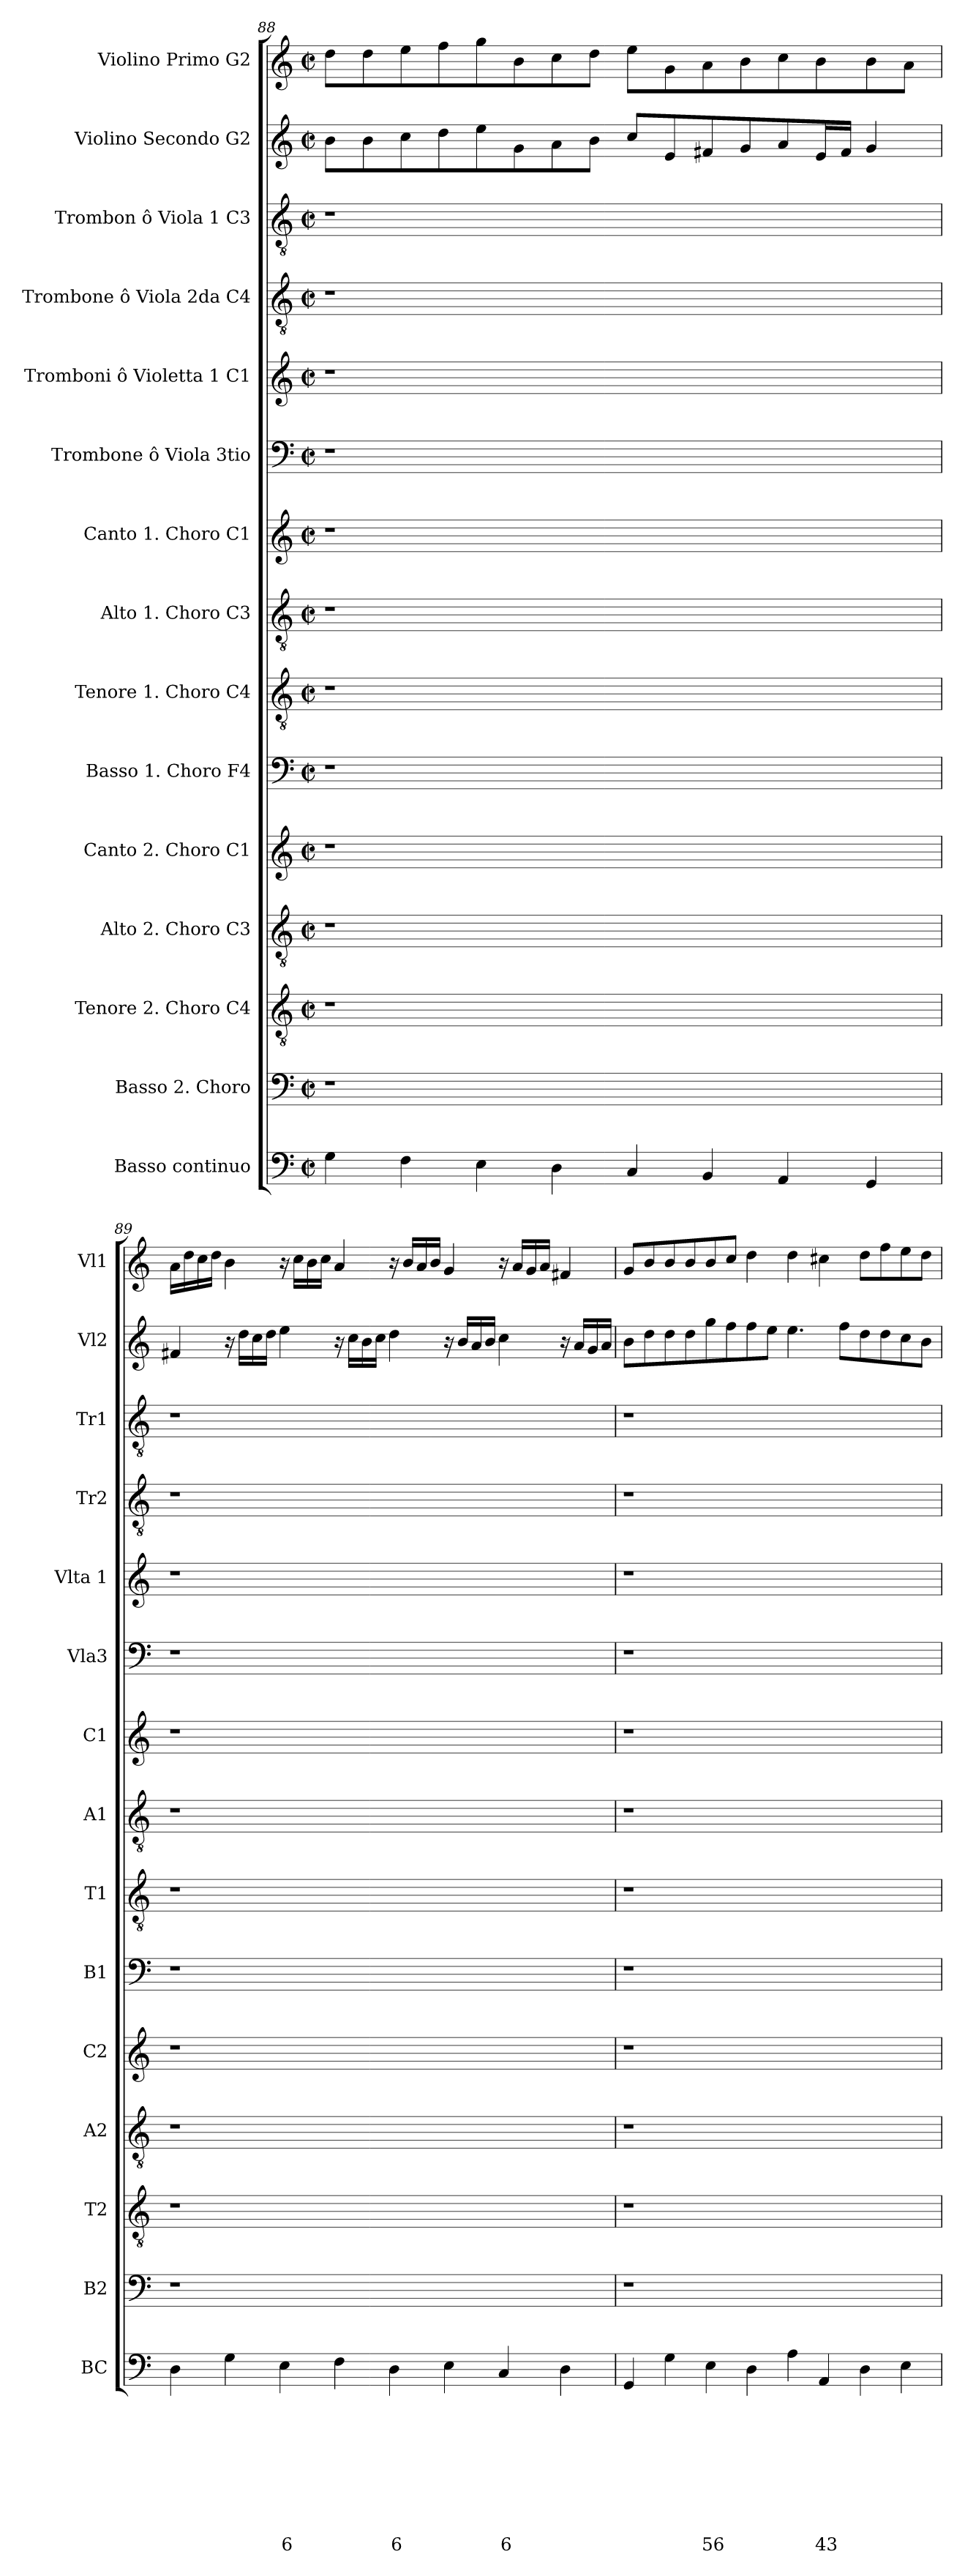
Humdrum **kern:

**kern	**text	**text	**text	**text	**text	**text	**text	**text	**text	**kern	**kern	**kern	**kern	**kern	**kern	**kern	**kern	**kern	**kern	**kern	**kern	**kern	**kern
*part15	*part15	*part15	*part15	*part15	*part15	*part15	*part15	*part15	*part15	*part14	*part13	*part12	*part11	*part10	*part9	*part8	*part7	*part6	*part5	*part4	*part3	*part2	*part1
*staff15	*staff15	*staff15	*staff15	*staff15	*staff15	*staff15	*staff15	*staff15	*staff15	*staff14	*staff13	*staff12	*staff11	*staff10	*staff9	*staff8	*staff7	*staff6	*staff5	*staff4	*staff3	*staff2	*staff1
*I"Basso continuo	*	*	*	*	*	*	*	*	*	*I"Basso 2. Choro	*I"Tenore 2. Choro C4	*I"Alto 2. Choro C3	*I"Canto 2. Choro  C1	*I"Basso 1. Choro F4	*I"Tenore 1. Choro C4	*I"Alto 1. Choro C3	*I"Canto 1. Choro  C1	*I"Trombone ô Viola 3tio	*I"Tromboni ô Violetta 1 C1	*I"Trombone ô Viola 2da C4	*I"Trombon ô Viola 1 C3	*I"Violino Secondo G2	*I"Violino Primo G2
*I'BC	*	*	*	*	*	*	*	*	*	*I'B2	*I'T2	*I'A2	*I'C2	*I'B1	*I'T1	*I'A1	*I'C1	*I'Vla3	*I'Vlta 1	*I'Tr2	*I'Tr1	*I'Vl2	*I'Vl1
!!LO:PB:g=z
*clefF4	*	*	*	*	*	*	*	*	*	*clefF4	*clefGv2	*clefGv2	*clefG2	*clefF4	*clefGv2	*clefGv2	*clefG2	*clefF4	*clefG2	*clefGv2	*clefGv2	*clefG2	*clefG2
*k[]	*	*	*	*	*	*	*	*	*	*k[]	*k[]	*k[]	*k[]	*k[]	*k[]	*k[]	*k[]	*k[]	*k[]	*k[]	*k[]	*k[]	*k[]
*C:	*	*	*	*	*	*	*	*	*	*C:	*C:	*C:	*C:	*C:	*C:	*C:	*C:	*C:	*C:	*C:	*C:	*C:	*C:
*M2/2	*	*	*	*	*	*	*	*	*	*M2/2	*M2/2	*M2/2	*M2/2	*M2/2	*M2/2	*M2/2	*M2/2	*M2/2	*M2/2	*M2/2	*M2/2	*M2/2	*M2/2
*met(c|)	*	*	*	*	*	*	*	*	*	*met(c|)	*met(c|)	*met(c|)	*met(c|)	*met(c|)	*met(c|)	*met(c|)	*met(c|)	*met(c|)	*met(c|)	*met(c|)	*met(c|)	*met(c|)	*met(c|)
=88	=88	=88	=88	=88	=88	=88	=88	=88	=88	=88	=88	=88	=88	=88	=88	=88	=88	=88	=88	=88	=88	=88	=88
4G\	.	.	.	.	.	.	.	.	.	1r	1r	1r	1r	1r	1r	1r	1r	1r	1r	1r	1r	8b\L	8dd\L
.	.	.	.	.	.	.	.	.	.	.	.	.	.	.	.	.	.	.	.	.	.	8b\	8dd\
4F\	.	.	.	.	.	.	.	.	.	.	.	.	.	.	.	.	.	.	.	.	.	8cc\	8ee\
.	.	.	.	.	.	.	.	.	.	.	.	.	.	.	.	.	.	.	.	.	.	8dd\	8ff\
4E\	.	.	.	.	.	.	.	.	.	.	.	.	.	.	.	.	.	.	.	.	.	8ee\	8gg\
.	.	.	.	.	.	.	.	.	.	.	.	.	.	.	.	.	.	.	.	.	.	8g\	8b\
4D\	.	.	.	.	.	.	.	.	.	.	.	.	.	.	.	.	.	.	.	.	.	8a\	8cc\
.	.	.	.	.	.	.	.	.	.	.	.	.	.	.	.	.	.	.	.	.	.	8b\J	8dd\J
4C/	.	.	.	.	.	.	.	.	.	1ryy	1ryy	1ryy	1ryy	1ryy	1ryy	1ryy	1ryy	1ryy	1ryy	1ryy	1ryy	8cc/L	8ee\L
.	.	.	.	.	.	.	.	.	.	.	.	.	.	.	.	.	.	.	.	.	.	8e/	8g\
4BB/	.	.	.	.	.	.	.	.	.	.	.	.	.	.	.	.	.	.	.	.	.	8f#X/	8a\
.	.	.	.	.	.	.	.	.	.	.	.	.	.	.	.	.	.	.	.	.	.	8g/	8b\
4AA/	.	.	.	.	.	.	.	.	.	.	.	.	.	.	.	.	.	.	.	.	.	8a/	8cc\
.	.	.	.	.	.	.	.	.	.	.	.	.	.	.	.	.	.	.	.	.	.	16e/L	8b\
.	.	.	.	.	.	.	.	.	.	.	.	.	.	.	.	.	.	.	.	.	.	16f#/JJ	.
4GG/	.	.	.	.	.	.	.	.	.	.	.	.	.	.	.	.	.	.	.	.	.	4g/	8b\
.	.	.	.	.	.	.	.	.	.	.	.	.	.	.	.	.	.	.	.	.	.	.	8a\J
=89	=89	=89	=89	=89	=89	=89	=89	=89	=89	=89	=89	=89	=89	=89	=89	=89	=89	=89	=89	=89	=89	=89	=89
4D\	.	.	.	.	.	.	.	.	.	1r	1r	1r	1r	1r	1r	1r	1r	1r	1r	1r	1r	4f#X/	16a\LL
.	.	.	.	.	.	.	.	.	.	.	.	.	.	.	.	.	.	.	.	.	.	.	16dd\
.	.	.	.	.	.	.	.	.	.	.	.	.	.	.	.	.	.	.	.	.	.	.	16cc\
.	.	.	.	.	.	.	.	.	.	.	.	.	.	.	.	.	.	.	.	.	.	.	16dd\JJ
4G\	.	.	.	.	.	.	.	.	.	.	.	.	.	.	.	.	.	.	.	.	.	16r	4b\
.	.	.	.	.	.	.	.	.	.	.	.	.	.	.	.	.	.	.	.	.	.	16dd\LL	.
.	.	.	.	.	.	.	.	.	.	.	.	.	.	.	.	.	.	.	.	.	.	16cc\	.
.	.	.	.	.	.	.	.	.	.	.	.	.	.	.	.	.	.	.	.	.	.	16dd\JJ	.
!	!	!	!	!	!	!	!	!	!LO:LY:b	!	!	!	!	!	!	!	!	!	!	!	!	!	!
4E\	.	.	.	.	.	.	.	.	6	.	.	.	.	.	.	.	.	.	.	.	.	4ee\	16r
.	.	.	.	.	.	.	.	.	.	.	.	.	.	.	.	.	.	.	.	.	.	.	16cc\LL
.	.	.	.	.	.	.	.	.	.	.	.	.	.	.	.	.	.	.	.	.	.	.	16b\
.	.	.	.	.	.	.	.	.	.	.	.	.	.	.	.	.	.	.	.	.	.	.	16cc\JJ
4F\	.	.	.	.	.	.	.	.	.	.	.	.	.	.	.	.	.	.	.	.	.	16r	4a/
.	.	.	.	.	.	.	.	.	.	.	.	.	.	.	.	.	.	.	.	.	.	16cc\LL	.
.	.	.	.	.	.	.	.	.	.	.	.	.	.	.	.	.	.	.	.	.	.	16b\	.
.	.	.	.	.	.	.	.	.	.	.	.	.	.	.	.	.	.	.	.	.	.	16cc\JJ	.
!	!	!	!	!	!	!	!	!	!LO:LY:b	!	!	!	!	!	!	!	!	!	!	!	!	!	!
4D\	.	.	.	.	.	.	.	.	6	1ryy	1ryy	1ryy	1ryy	1ryy	1ryy	1ryy	1ryy	1ryy	1ryy	1ryy	1ryy	4dd\	16r
.	.	.	.	.	.	.	.	.	.	.	.	.	.	.	.	.	.	.	.	.	.	.	16b/LL
.	.	.	.	.	.	.	.	.	.	.	.	.	.	.	.	.	.	.	.	.	.	.	16a/
.	.	.	.	.	.	.	.	.	.	.	.	.	.	.	.	.	.	.	.	.	.	.	16b/JJ
4E\	.	.	.	.	.	.	.	.	.	.	.	.	.	.	.	.	.	.	.	.	.	16r	4g/
.	.	.	.	.	.	.	.	.	.	.	.	.	.	.	.	.	.	.	.	.	.	16b/LL	.
.	.	.	.	.	.	.	.	.	.	.	.	.	.	.	.	.	.	.	.	.	.	16a/	.
.	.	.	.	.	.	.	.	.	.	.	.	.	.	.	.	.	.	.	.	.	.	16b/JJ	.
!	!	!	!	!	!	!	!	!	!LO:LY:b	!	!	!	!	!	!	!	!	!	!	!	!	!	!
4C/	.	.	.	.	.	.	.	.	6	.	.	.	.	.	.	.	.	.	.	.	.	4cc\	16r
.	.	.	.	.	.	.	.	.	.	.	.	.	.	.	.	.	.	.	.	.	.	.	16a/LL
.	.	.	.	.	.	.	.	.	.	.	.	.	.	.	.	.	.	.	.	.	.	.	16g/
.	.	.	.	.	.	.	.	.	.	.	.	.	.	.	.	.	.	.	.	.	.	.	16a/JJ
4D\	.	.	.	.	.	.	.	.	.	.	.	.	.	.	.	.	.	.	.	.	.	16r	4f#X/
.	.	.	.	.	.	.	.	.	.	.	.	.	.	.	.	.	.	.	.	.	.	16a/LL	.
.	.	.	.	.	.	.	.	.	.	.	.	.	.	.	.	.	.	.	.	.	.	16g/	.
.	.	.	.	.	.	.	.	.	.	.	.	.	.	.	.	.	.	.	.	.	.	16a/JJ	.
!!LO:LB:g=z
=90	=90	=90	=90	=90	=90	=90	=90	=90	=90	=90	=90	=90	=90	=90	=90	=90	=90	=90	=90	=90	=90	=90	=90
4GG/	.	.	.	.	.	.	.	.	.	1r	1r	1r	1r	1r	1r	1r	1r	1r	1r	1r	1r	8b\L	8g/L
.	.	.	.	.	.	.	.	.	.	.	.	.	.	.	.	.	.	.	.	.	.	8dd\	8b/
4G\	.	.	.	.	.	.	.	.	.	.	.	.	.	.	.	.	.	.	.	.	.	8dd\	8b/
.	.	.	.	.	.	.	.	.	.	.	.	.	.	.	.	.	.	.	.	.	.	8dd\	8b/
!	!	!	!	!	!	!	!	!	!LO:LY:b	!	!	!	!	!	!	!	!	!	!	!	!	!	!
4E\	.	.	.	.	.	.	.	.	56	.	.	.	.	.	.	.	.	.	.	.	.	8gg\	8b/
.	.	.	.	.	.	.	.	.	.	.	.	.	.	.	.	.	.	.	.	.	.	8ff\	8cc/J
4D\	.	.	.	.	.	.	.	.	.	.	.	.	.	.	.	.	.	.	.	.	.	8ff\	4dd\
.	.	.	.	.	.	.	.	.	.	.	.	.	.	.	.	.	.	.	.	.	.	8ee\J	.
4A\	.	.	.	.	.	.	.	.	.	1ryy	1ryy	1ryy	1ryy	1ryy	1ryy	1ryy	1ryy	1ryy	1ryy	1ryy	1ryy	4.ee\	4dd\
!	!	!	!	!	!	!	!	!	!LO:LY:b	!	!	!	!	!	!	!	!	!	!	!	!	!	!
4AA/	.	.	.	.	.	.	.	.	43	.	.	.	.	.	.	.	.	.	.	.	.	.	4cc#X\
.	.	.	.	.	.	.	.	.	.	.	.	.	.	.	.	.	.	.	.	.	.	8ff\L	.
4D\	.	.	.	.	.	.	.	.	.	.	.	.	.	.	.	.	.	.	.	.	.	8dd\	8dd\L
.	.	.	.	.	.	.	.	.	.	.	.	.	.	.	.	.	.	.	.	.	.	8dd\	8ff\
4E\	.	.	.	.	.	.	.	.	.	.	.	.	.	.	.	.	.	.	.	.	.	8cc\	8ee\
.	.	.	.	.	.	.	.	.	.	.	.	.	.	.	.	.	.	.	.	.	.	8b\J	8dd\J
=	=	=	=	=	=	=	=	=	=	=	=	=	=	=	=	=	=	=	=	=	=	=	=
*-	*-	*-	*-	*-	*-	*-	*-	*-	*-	*-	*-	*-	*-	*-	*-	*-	*-	*-	*-	*-	*-	*-	*-
